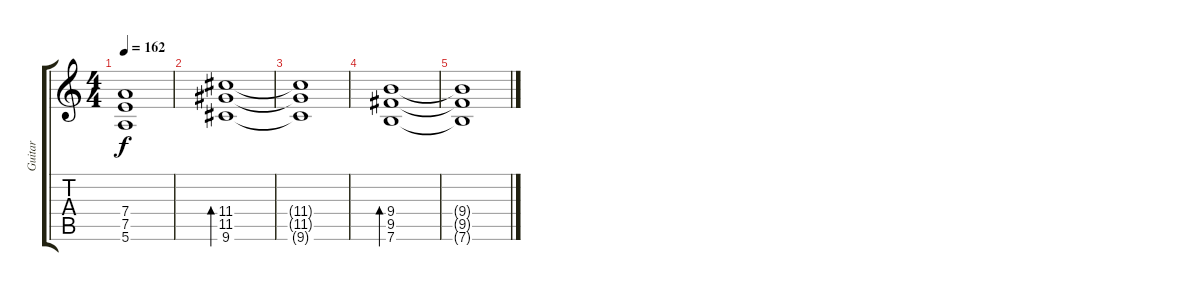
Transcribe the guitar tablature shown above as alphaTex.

\track ("Guitar" "Guitar") {instrument electricguitarclean}
\staff {score tabs}
\tuning (E4 B3 G3 D3 A2 E2) {hide}
\ts (4 4)
\tempo 162
\clef g2
\ks c
(7.4{t} 7.5{t} 5.6{t}).1{dy f} |
(11.4 11.5 9.6).1{bd 240} |
(11.4{t} 11.5{t} 9.6{t}).1 |
(9.4 9.5 7.6).1{bd 240} |
(9.4{t} 9.5{t} 7.6{t}).1
